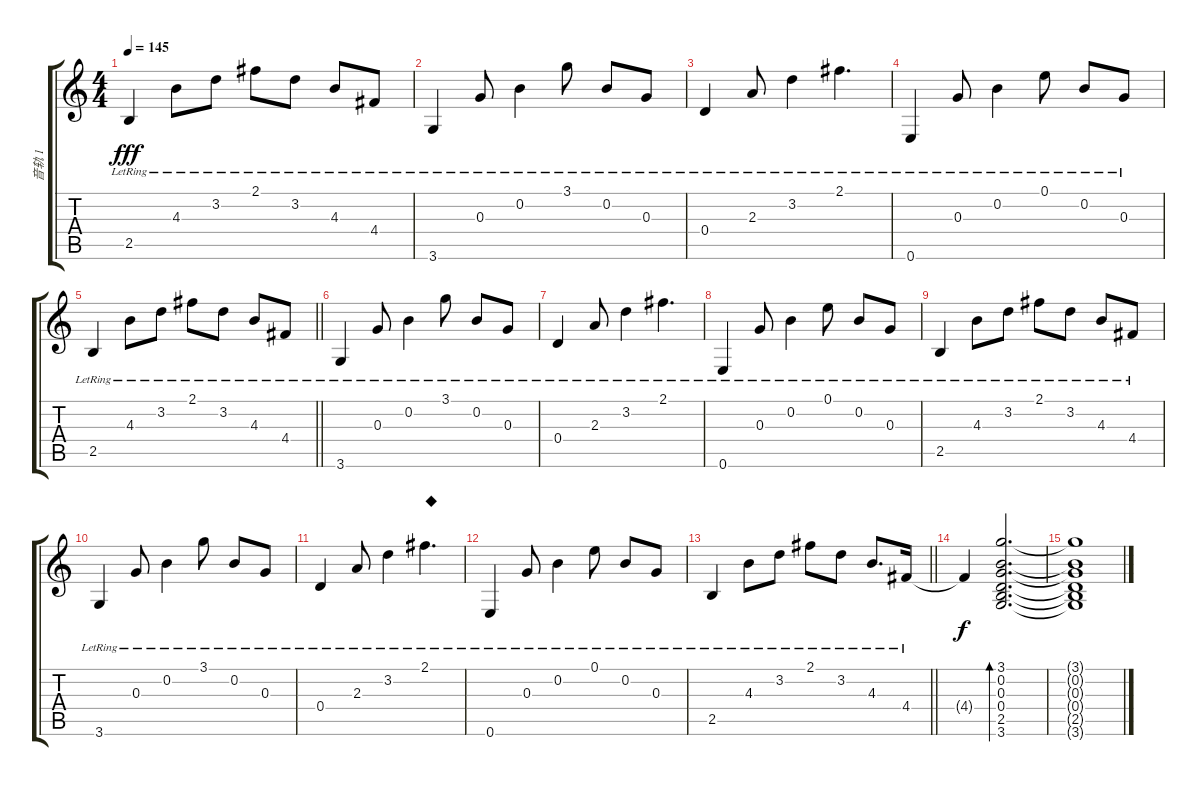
\track ("音轨 1" "音轨 1") {instrument acousticguitarnylon}
\staff {score tabs}
\tuning (E4 B3 G3 D3 A2 E2) {hide}
\ts (4 4)
\tempo 145
\clef g2
\ks c
2.5{lr}.4{dy fff} 4.3{lr}.8 3.2{lr}.8 2.1{lr}.8 3.2{lr}.8 4.3{lr}.8 4.4{lr}.8 |
3.6{lr}.4 0.3{lr}.8 0.2{lr}.4 3.1{lr}.8 0.2{lr}.8 0.3{lr}.8 |
0.4{lr}.4 2.3{lr}.8 3.2{lr}.4 2.1{lr}.4{d} |
0.6{lr}.4 0.3{lr}.8 0.2{lr}.4 0.1{lr}.8 0.2{lr}.8 0.3{lr}.8 |
\barLineRight lightlight
2.5{lr}.4 4.3{lr}.8 3.2{lr}.8 2.1{lr}.8 3.2{lr}.8 4.3{lr}.8 4.4{lr}.8 |
3.6{lr}.4 0.3{lr}.8 0.2{lr}.4 3.1{lr}.8 0.2{lr}.8 0.3{lr}.8 |
0.4{lr}.4 2.3{lr}.8 3.2{lr}.4 2.1{lr}.4{d} |
0.6{lr}.4 0.3{lr}.8 0.2{lr}.4 0.1{lr}.8 0.2{lr}.8 0.3{lr}.8 |
2.5{lr}.4 4.3{lr}.8 3.2{lr}.8 2.1{lr}.8 3.2{lr}.8 4.3{lr}.8 4.4{lr}.8 |
3.6{lr}.4 0.3{lr}.8 0.2{lr}.4 3.1{lr}.8 0.2{lr}.8 0.3{lr}.8 |
0.4{lr}.4 2.3{lr}.8 3.2{lr}.4 2.1{lr}.4{d txt "◆"} |
0.6{lr}.4 0.3{lr}.8 0.2{lr}.4 0.1{lr}.8 0.2{lr}.8 0.3{lr}.8 |
\barLineRight lightlight
2.5{lr}.4 4.3{lr}.8 3.2{lr}.8 2.1{lr}.8 3.2{lr}.8 4.3{lr}.8{d} 4.4{lr}.16 |
4.4{t}.4{dy f} (3.1 0.2 0.3 0.4 2.5 3.6).2{d bd 480} |
(3.1{t} 0.2{t} 0.3{t} 0.4{t} 2.5{t} 3.6{t}).1
